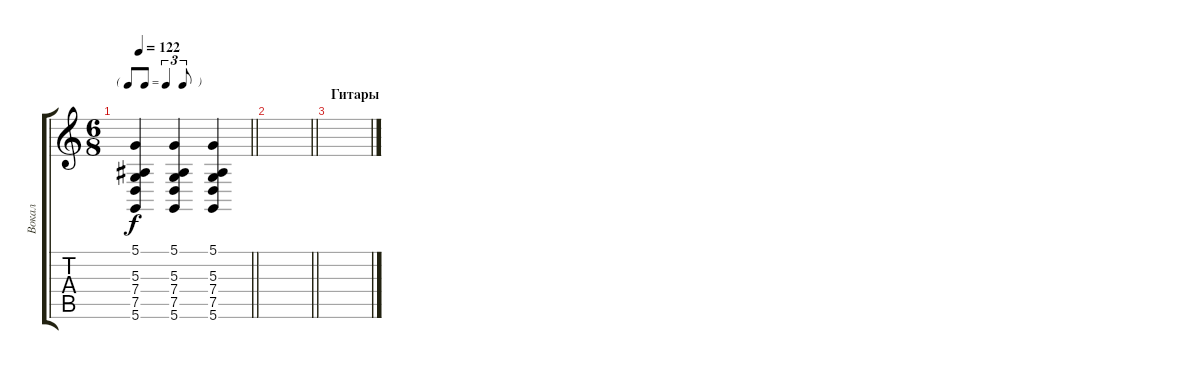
\track ("Вокал" "Вокал") {instrument lead6voice}
\staff {score tabs}
\tuning (D4 A3 F3 C3 G2 D2) {hide}
\ts (6 8)
\tf triplet8th
\tempo 122
\clef g2
\barLineRight lightlight
\ks c
(5.1 5.3 7.4 7.5 5.6).4{dy f} (5.1 5.3 7.4 7.5 5.6).4 (5.1 5.3 7.4 7.5 5.6).4 |
\barLineRight lightlight
|
\section ("" "Гитары")
